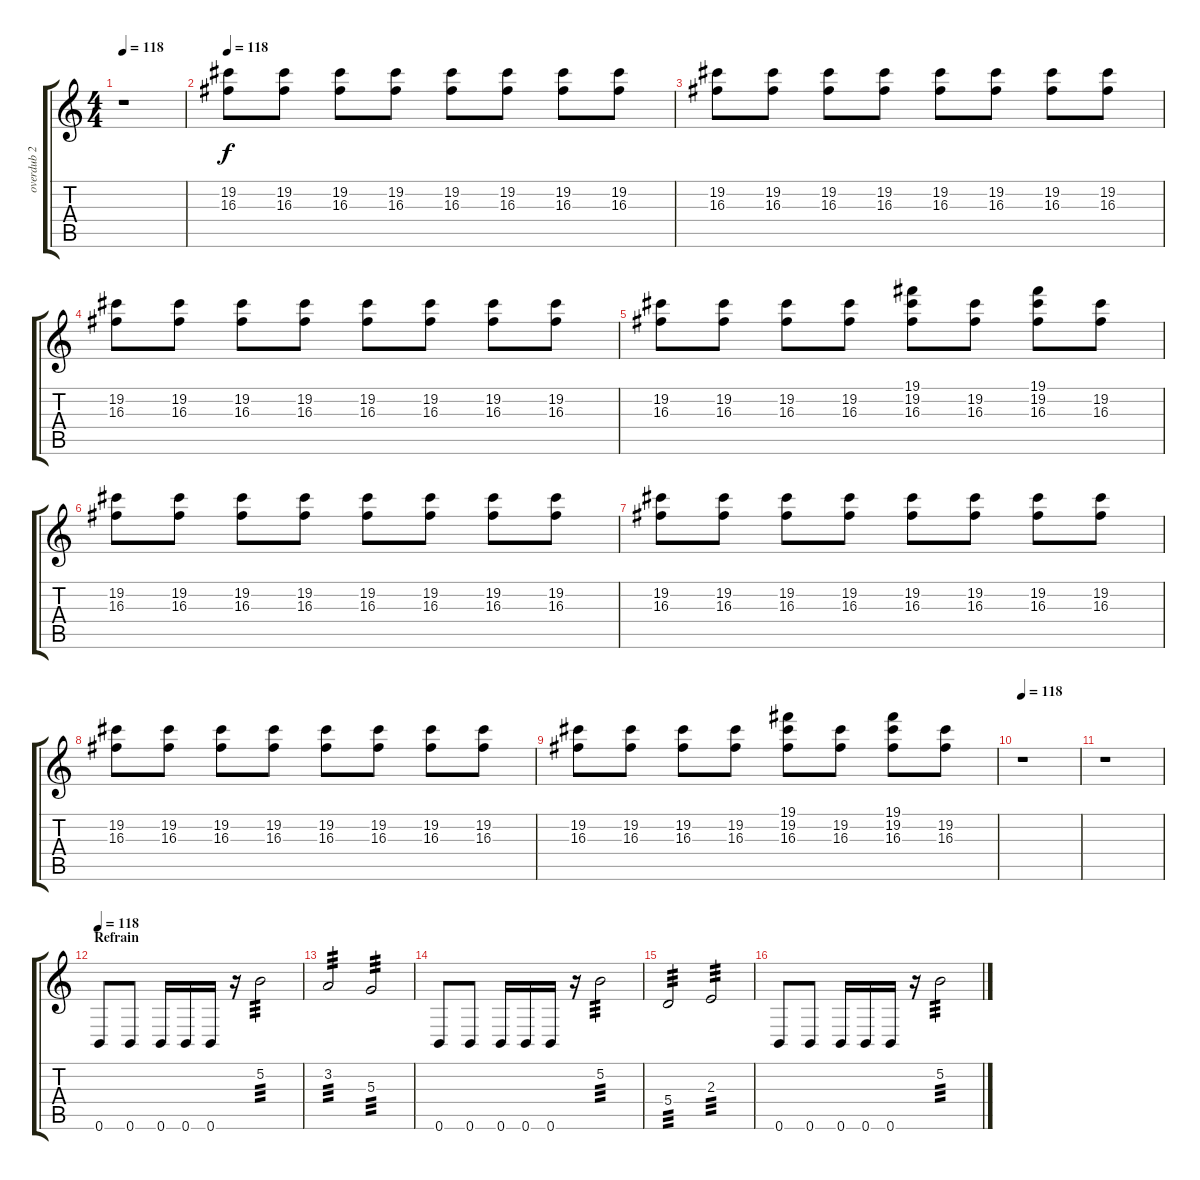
\track ("overdub 2" "overdub 2") {instrument distortionguitar}
\staff {score tabs}
\tuning (B3 Gb3 D3 A2 E2 B1) {hide}
\ts (4 4)
\tempo 118
\clef g2
\ks c
r.1{dy f} |
\section ("" "")
\tempo 118
(19.2 16.3).8{volume 10 balance 8 instrument distortionguitar} (19.2 16.3).8 (19.2 16.3).8 (19.2 16.3).8 (19.2 16.3).8 (19.2 16.3).8 (19.2 16.3).8 (19.2 16.3).8 |
(19.2 16.3).8 (19.2 16.3).8 (19.2 16.3).8 (19.2 16.3).8 (19.2 16.3).8 (19.2 16.3).8 (19.2 16.3).8 (19.2 16.3).8 |
(19.2 16.3).8 (19.2 16.3).8 (19.2 16.3).8 (19.2 16.3).8 (19.2 16.3).8 (19.2 16.3).8 (19.2 16.3).8 (19.2 16.3).8 |
(19.2 16.3).8 (19.2 16.3).8 (19.2 16.3).8 (19.2 16.3).8 (19.1 19.2 16.3).8 (19.2 16.3).8 (19.1 19.2 16.3).8 (19.2 16.3).8 |
(19.2 16.3).8{volume 10 balance 8 instrument distortionguitar} (19.2 16.3).8 (19.2 16.3).8 (19.2 16.3).8 (19.2 16.3).8 (19.2 16.3).8 (19.2 16.3).8 (19.2 16.3).8 |
(19.2 16.3).8 (19.2 16.3).8 (19.2 16.3).8 (19.2 16.3).8 (19.2 16.3).8 (19.2 16.3).8 (19.2 16.3).8 (19.2 16.3).8 |
(19.2 16.3).8 (19.2 16.3).8 (19.2 16.3).8 (19.2 16.3).8 (19.2 16.3).8 (19.2 16.3).8 (19.2 16.3).8 (19.2 16.3).8 |
(19.2 16.3).8 (19.2 16.3).8 (19.2 16.3).8 (19.2 16.3).8 (19.1 19.2 16.3).8 (19.2 16.3).8 (19.1 19.2 16.3).8 (19.2 16.3).8 |
\section ("" "")
\tempo 118
r.1 |
r.1 |
\section ("" "Refrain")
\tempo 118
0.6.8{volume 14 balance 8 instrument distortionguitar} 0.6.8 0.6.16 0.6.16 0.6.16 r.16 5.2.2{tp 3} |
3.2.2{tp 3} 5.3.2{tp 3} |
0.6.8 0.6.8 0.6.16 0.6.16 0.6.16 r.16 5.2.2{tp 3} |
5.4.2{tp 3} 2.3.2{tp 3} |
0.6.8 0.6.8 0.6.16 0.6.16 0.6.16 r.16 5.2.2{tp 3}
